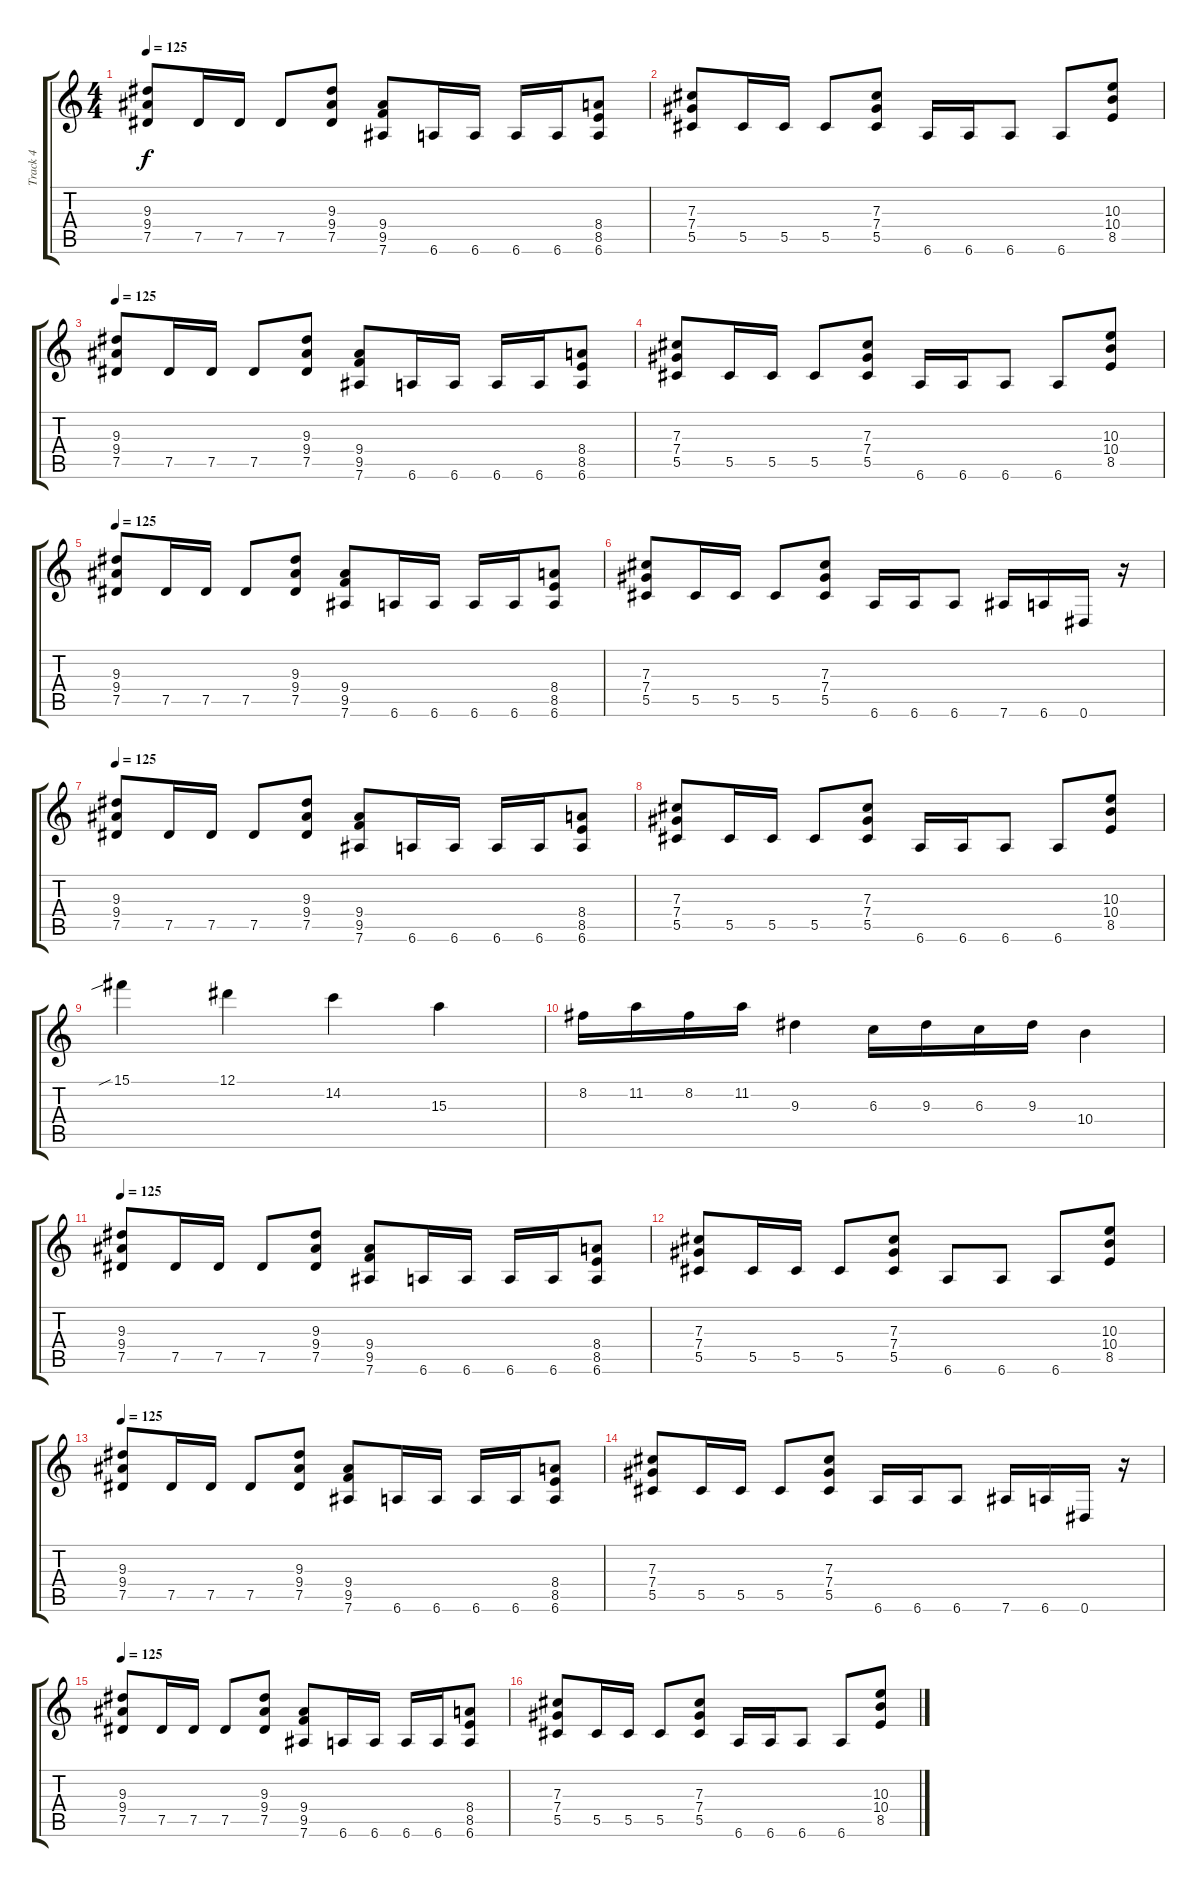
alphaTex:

\track ("Track 4" "Track 4") {instrument distortionguitar}
\staff {score tabs}
\tuning (Eb4 Bb3 Gb3 Db3 Ab2 Eb2) {hide}
\ts (4 4)
\tempo 125
\clef g2
\ks c
(9.3 9.4 7.5).8{dy f} 7.5.16 7.5.16 7.5.8 (9.3 9.4 7.5).8 (9.4 9.5 7.6).8 6.6.16 6.6.16 6.6.16 6.6.16 (8.4 8.5 6.6).8 |
(7.3 7.4 5.5).8 5.5.16 5.5.16 5.5.8 (7.3 7.4 5.5).8 6.6.16 6.6.16 6.6.8 6.6.8 (10.3 10.4 8.5).8 |
\tempo 125
(9.3 9.4 7.5).8 7.5.16 7.5.16 7.5.8 (9.3 9.4 7.5).8 (9.4 9.5 7.6).8 6.6.16 6.6.16 6.6.16 6.6.16 (8.4 8.5 6.6).8 |
(7.3 7.4 5.5).8 5.5.16 5.5.16 5.5.8 (7.3 7.4 5.5).8 6.6.16 6.6.16 6.6.8 6.6.8 (10.3 10.4 8.5).8 |
\tempo 125
(9.3 9.4 7.5).8 7.5.16 7.5.16 7.5.8 (9.3 9.4 7.5).8 (9.4 9.5 7.6).8 6.6.16 6.6.16 6.6.16 6.6.16 (8.4 8.5 6.6).8 |
(7.3 7.4 5.5).8 5.5.16 5.5.16 5.5.8 (7.3 7.4 5.5).8 6.6.16 6.6.16 6.6.8 7.6.16 6.6.16 0.6.16 r.16 |
\tempo 125
(9.3 9.4 7.5).8 7.5.16 7.5.16 7.5.8 (9.3 9.4 7.5).8 (9.4 9.5 7.6).8 6.6.16 6.6.16 6.6.16 6.6.16 (8.4 8.5 6.6).8 |
(7.3 7.4 5.5).8 5.5.16 5.5.16 5.5.8 (7.3 7.4 5.5).8 6.6.16 6.6.16 6.6.8 6.6.8 (10.3 10.4 8.5).8 |
15.1{sib}.4 12.1.4 14.2.4 15.3.4 |
8.2.16 11.2.16 8.2.16 11.2.16 9.3.4 6.3.16 9.3.16 6.3.16 9.3.16 10.4.4 |
\tempo 125
(9.3 9.4 7.5).8 7.5.16 7.5.16 7.5.8 (9.3 9.4 7.5).8 (9.4 9.5 7.6).8 6.6.16 6.6.16 6.6.16 6.6.16 (8.4 8.5 6.6).8 |
(7.3 7.4 5.5).8 5.5.16 5.5.16 5.5.8 (7.3 7.4 5.5).8 6.6.8 6.6.8 6.6.8 (10.3 10.4 8.5).8 |
\tempo 125
(9.3 9.4 7.5).8 7.5.16 7.5.16 7.5.8 (9.3 9.4 7.5).8 (9.4 9.5 7.6).8 6.6.16 6.6.16 6.6.16 6.6.16 (8.4 8.5 6.6).8 |
(7.3 7.4 5.5).8 5.5.16 5.5.16 5.5.8 (7.3 7.4 5.5).8 6.6.16 6.6.16 6.6.8 7.6.16 6.6.16 0.6.16 r.16 |
\tempo 125
(9.3 9.4 7.5).8 7.5.16 7.5.16 7.5.8 (9.3 9.4 7.5).8 (9.4 9.5 7.6).8 6.6.16 6.6.16 6.6.16 6.6.16 (8.4 8.5 6.6).8 |
(7.3 7.4 5.5).8 5.5.16 5.5.16 5.5.8 (7.3 7.4 5.5).8 6.6.16 6.6.16 6.6.8 6.6.8 (10.3 10.4 8.5).8
